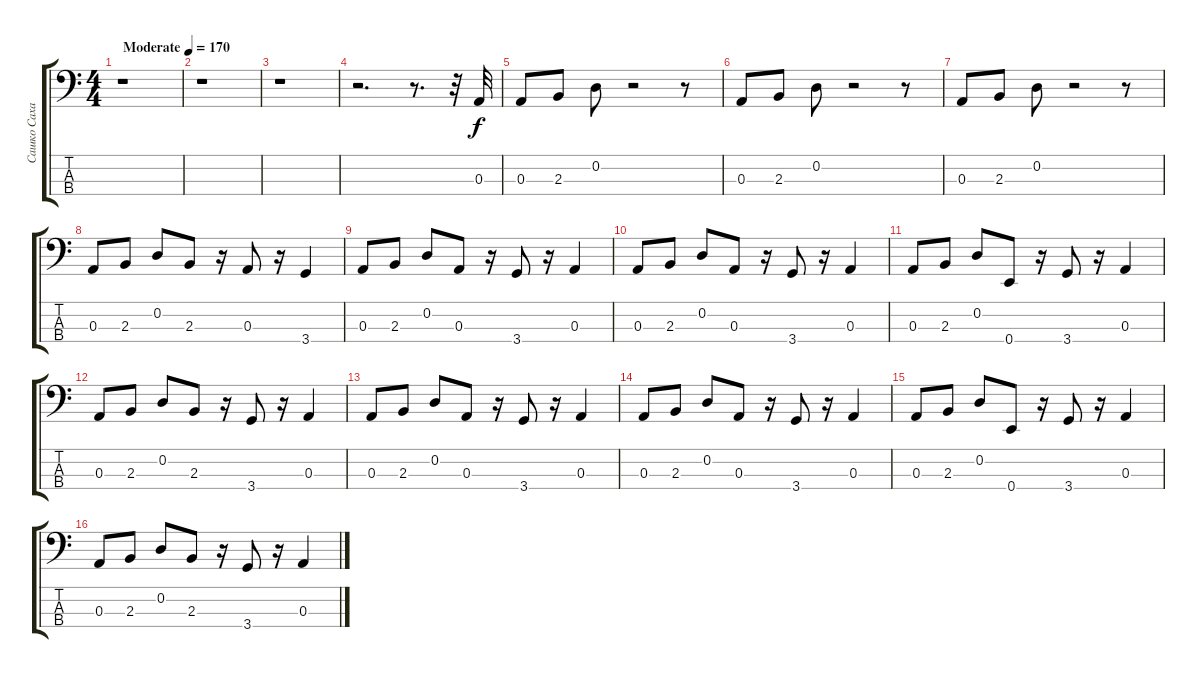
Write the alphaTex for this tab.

\track ("Сашко Сахаров" "Сашко Саха") {instrument electricbasspick}
\staff {score tabs}
\tuning (G2 D2 A1 E1) {hide}
\ts (4 4)
\tempo (170 "Moderate")
\clef f4
\ks c
r.1{dy f instrument electricbasspick} |
r.1 |
r.1 |
r.2{d} r.8{d} r.32 0.3.32 |
0.3.8 2.3.8 0.2.8 r.2 r.8 |
0.3.8 2.3.8 0.2.8 r.2 r.8 |
0.3.8 2.3.8 0.2.8 r.2 r.8 |
0.3.8 2.3.8 0.2.8 2.3.8 r.16 0.3.8 r.16 3.4.4 |
0.3.8 2.3.8 0.2.8 0.3.8 r.16 3.4.8 r.16 0.3.4 |
0.3.8 2.3.8 0.2.8 0.3.8 r.16 3.4.8 r.16 0.3.4 |
0.3.8 2.3.8 0.2.8 0.4.8 r.16 3.4.8 r.16 0.3.4 |
0.3.8 2.3.8 0.2.8 2.3.8 r.16 3.4.8 r.16 0.3.4 |
0.3.8 2.3.8 0.2.8 0.3.8 r.16 3.4.8 r.16 0.3.4 |
0.3.8 2.3.8 0.2.8 0.3.8 r.16 3.4.8 r.16 0.3.4 |
0.3.8 2.3.8 0.2.8 0.4.8 r.16 3.4.8 r.16 0.3.4 |
0.3.8 2.3.8 0.2.8 2.3.8 r.16 3.4.8 r.16 0.3.4
